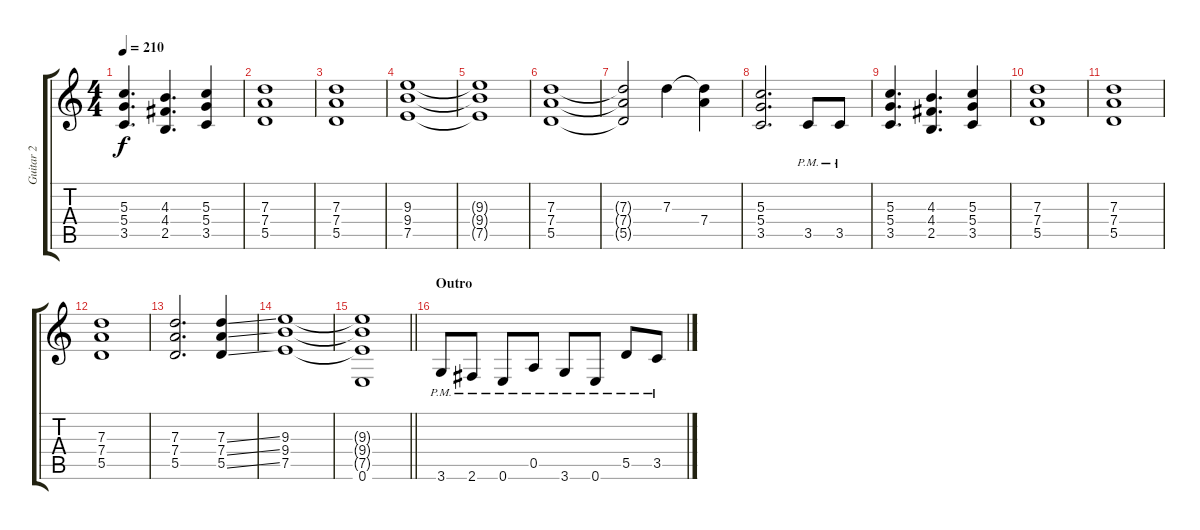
\track ("Guitar 2" "Guitar 2") {instrument distortionguitar}
\staff {score tabs}
\tuning (E4 B3 G3 D3 A2 E2) {hide}
\ts (4 4)
\tempo 210
\clef g2
\ks c
(5.3 5.4 3.5).4{d dy f} (4.3 4.4 2.5).4{d} (5.3 5.4 3.5).4 |
(7.3 7.4 5.5).1 |
(7.3 7.4 5.5).1 |
(9.3 9.4 7.5).1 |
(9.3{t} 9.4{t} 7.5{t}).1 |
(7.3 7.4 5.5).1 |
(7.3{t} 7.4{t} 5.5{t}).2 7.3.4 (7.3{t} 7.4).4 |
(5.3 5.4 3.5).2{d} 3.5{pm}.8 3.5{pm}.8 |
(5.3 5.4 3.5).4{d} (4.3 4.4 2.5).4{d} (5.3 5.4 3.5).4 |
(7.3 7.4 5.5).1 |
(7.3 7.4 5.5).1 |
(7.3 7.4 5.5).1 |
(7.3 7.4 5.5).2{d} (7.3{ss} 7.4{ss} 5.5{ss}).4 |
(9.3 9.4 7.5).1 |
\barLineRight lightlight
(9.3{t} 9.4{t} 7.5{t} 0.6).1 |
\section ("" "Outro")
3.6{pm}.8 2.6{pm}.8 0.6{pm}.8 0.5{pm}.8 3.6{pm}.8 0.6{pm}.8 5.5{pm}.8 3.5{pm}.8
